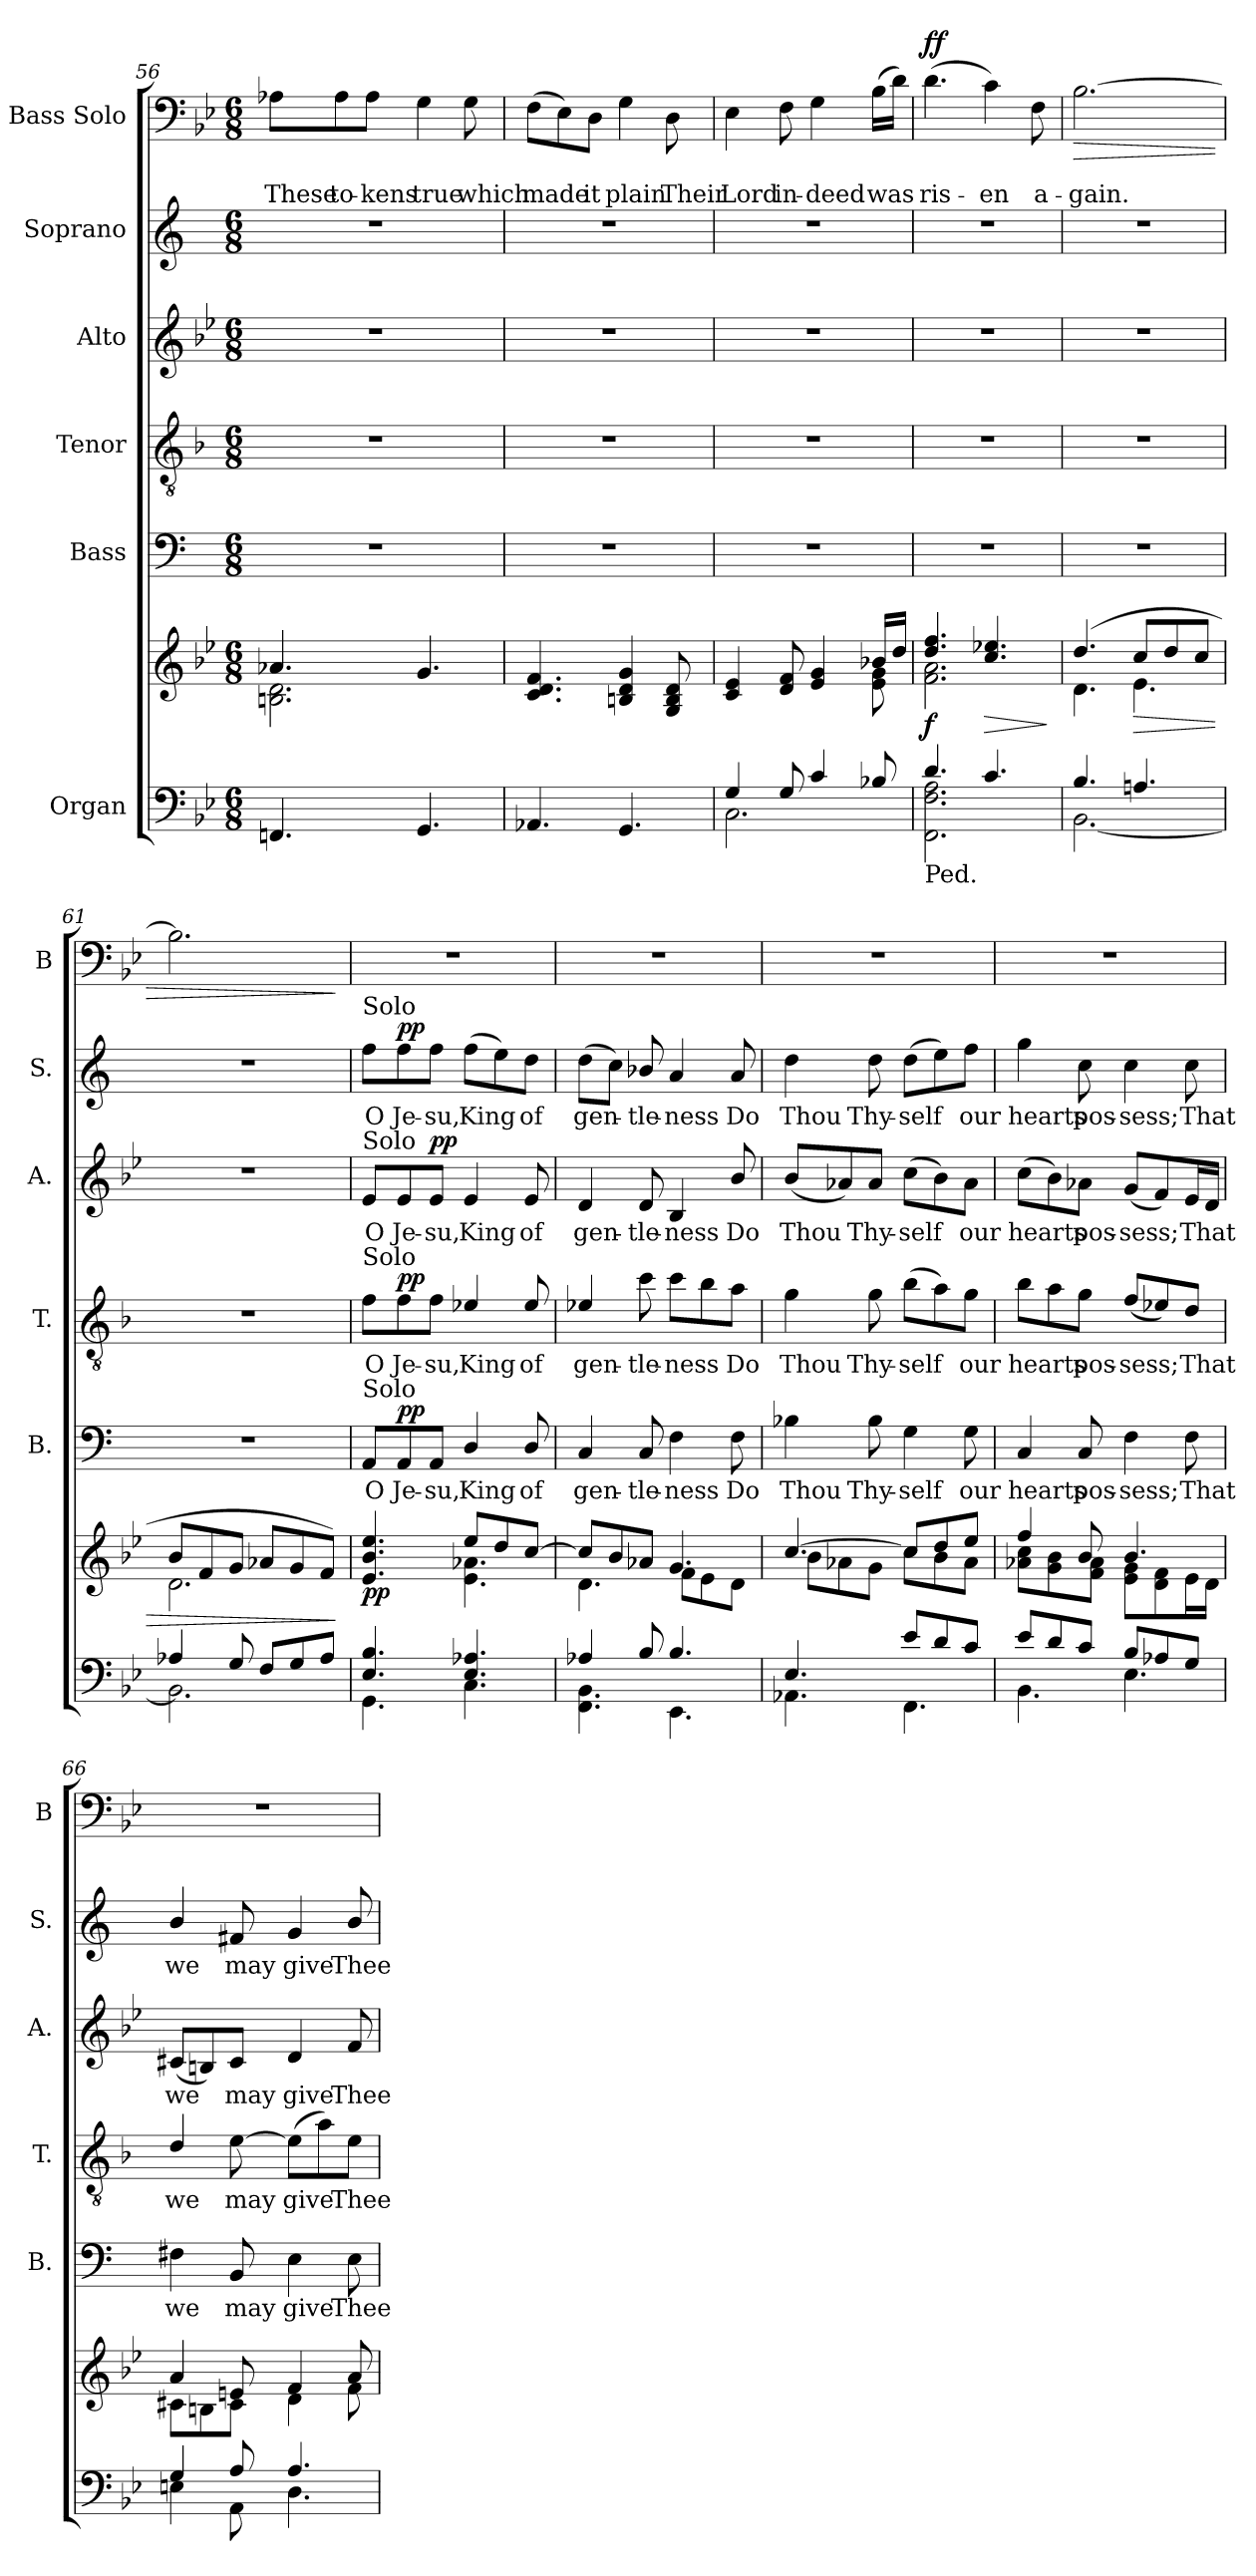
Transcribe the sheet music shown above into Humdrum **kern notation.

**kern	**kern	**dynam	**kern	**text	**dynam	**kern	**text	**dynam	**kern	**text	**dynam	**kern	**text	**dynam	**kern	**text	**text	**dynam
*part6	*part6	*part6	*part5	*part5	*part5	*part4	*part4	*part4	*part3	*part3	*part3	*part2	*part2	*part2	*part1	*part1	*part1	*part1
*staff7	*staff6	*staff6/7	*staff5	*staff5	*staff5	*staff4	*staff4	*staff4	*staff3	*staff3	*staff3	*staff2	*staff2	*staff2	*staff1	*staff1	*staff1	*staff1
*I"Organ	*	*	*I"Bass	*	*	*I"Tenor	*	*	*I"Alto	*	*	*I"Soprano	*	*	*I"Bass Solo	*	*	*
*	*	*	*I'B.	*	*	*I'T.	*	*	*I'A.	*	*	*I'S.	*	*	*I'B	*	*	*
*clefF4	*clefG2	*	*clefF4	*	*	*clefGv2	*	*	*clefG2	*	*	*clefG2	*	*	*clefF4	*	*	*
*	*	*	*ITrd1c2	*	*	*ITrd4c7	*	*	*	*	*	*ITrd1c2	*	*	*	*	*	*
*k[b-e-]	*k[b-e-]	*	*k[b-e-]	*	*	*k[b-e-]	*	*	*k[b-e-]	*	*	*k[b-e-]	*	*	*k[b-e-]	*	*	*
*B-:	*B-:	*	*B-:	*	*	*B-:	*	*	*B-:	*	*	*B-:	*	*	*B-:	*	*	*
*M6/8	*M6/8	*	*M6/8	*	*	*M6/8	*	*	*M6/8	*	*	*M6/8	*	*	*M6/8	*	*	*
=56	=56	=56	=56	=56	=56	=56	=56	=56	=56	=56	=56	=56	=56	=56	=56	=56	=56	=56
*	*^	*	*	*	*	*	*	*	*	*	*	*	*	*	*	*	*	*
4.FFn/	4.a-X/	2.Bn\ 2.d\	.	2.r	.	.	2.r	.	.	2.r	.	.	2.r	.	.	8A-X\L	.	These	.
.	.	.	.	.	.	.	.	.	.	.	.	.	.	.	.	8A-\	.	to-	.
.	.	.	.	.	.	.	.	.	.	.	.	.	.	.	.	8A-\J	.	-kens	.
4.GG/	4.g/	.	.	.	.	.	.	.	.	.	.	.	.	.	.	4G\	.	true	.
.	.	.	.	.	.	.	.	.	.	.	.	.	.	.	.	8G\	.	which	.
*	*v	*v	*	*	*	*	*	*	*	*	*	*	*	*	*	*	*	*	*
!!LO:LB:g=z
=57	=57	=57	=57	=57	=57	=57	=57	=57	=57	=57	=57	=57	=57	=57	=57	=57	=57	=57
4.AA-X/	4.c/ 4.d/ 4.f/	.	2.r	.	.	2.r	.	.	2.r	.	.	2.r	.	.	(8F\L	.	made	.
.	.	.	.	.	.	.	.	.	.	.	.	.	.	.	8E-\)	.	.	.
.	.	.	.	.	.	.	.	.	.	.	.	.	.	.	8D\J	.	it	.
4.GG/	4Bn/ 4d/ 4g/	.	.	.	.	.	.	.	.	.	.	.	.	.	4G\	.	plain	.
.	8G/ 8B/ 8d/	.	.	.	.	.	.	.	.	.	.	.	.	.	8D\	.	Their	.
=58	=58	=58	=58	=58	=58	=58	=58	=58	=58	=58	=58	=58	=58	=58	=58	=58	=58	=58
*^	*^	*	*	*	*	*	*	*	*	*	*	*	*	*	*	*	*	*
4G/	2.C\	4c/ 4e-/	2ryy	.	2.r	.	.	2.r	.	.	2.r	.	.	2.r	.	.	4E-\	.	Lord	.
8G/	.	8d/ 8f/	.	.	.	.	.	.	.	.	.	.	.	.	.	.	8F\	.	in-	.
4c/	.	4e-/ 4g/	.	.	.	.	.	.	.	.	.	.	.	.	.	.	4G\	.	-deed	.
.	.	.	8ryy	.	.	.	.	.	.	.	.	.	.	.	.	.	.	.	.	.
8B-X/	.	16b-X/LL	8e-\ 8g\	.	.	.	.	.	.	.	.	.	.	.	.	.	(16B-\LL	.	was	.
.	.	16dd/JJ	.	.	.	.	.	.	.	.	.	.	.	.	.	.	16d\JJ)	.	.	.
=59	=59	=59	=59	=59	=59	=59	=59	=59	=59	=59	=59	=59	=59	=59	=59	=59	=59	=59	=59	=59
!LO:TX:b:t=Ped.	!	!	!	!	!	!	!	!	!	!	!	!	!	!	!	!	!	!	!	!
!	!	!	!	!LO:DY:b	!	!	!	!	!	!	!	!	!	!	!	!	!	!	!	!LO:DY:a
4.d/	2.FF\ 2.F\ 2.A\	4.dd/ 4.ff/	2.f\ 2.a\	f	2.r	.	.	2.r	.	.	2.r	.	.	2.r	.	.	(>4.d\	.	ris-	ff
!	!	!	!	!LO:HP:b	!	!	!	!	!	!	!	!	!	!	!	!	!	!	!	!
4.c/	.	4.cc/ 4.ee-X/	.	>	.	.	.	.	.	.	.	.	.	.	.	.	4c\)	.	-en	.
.	.	.	.	.	.	.	.	.	.	.	.	.	.	.	.	.	8F\	.	a-	.
*v	*v	*	*	*	*	*	*	*	*	*	*	*	*	*	*	*	*	*	*	*
*	*v	*v	*	*	*	*	*	*	*	*	*	*	*	*	*	*	*	*	*
.	.	]	.	.	.	.	.	.	.	.	.	.	.	.	.	.	.	.
=60	=60	=60	=60	=60	=60	=60	=60	=60	=60	=60	=60	=60	=60	=60	=60	=60	=60	=60
*^	*^	*	*	*	*	*	*	*	*	*	*	*	*	*	*	*	*	*
!	!	!	!	!	!	!	!	!	!	!	!	!	!	!	!	!	!	!	!	!LO:HP:b
4.B-/	[<2.BB-\	(4.dd/	4.d\	.	2.r	.	.	2.r	.	.	2.r	.	.	2.r	.	.	[>2.B-\	.	-gain.	>
!	!	!	!	!LO:HP:b	!	!	!	!	!	!	!	!	!	!	!	!	!	!	!	!
4.An/	.	8cc/L	4.e-\	>	.	.	.	.	.	.	.	.	.	.	.	.	.	.	.	.
.	.	8dd/	.	.	.	.	.	.	.	.	.	.	.	.	.	.	.	.	.	.
.	.	8cc/J	.	.	.	.	.	.	.	.	.	.	.	.	.	.	.	.	.	.
=61	=61	=61	=61	=61	=61	=61	=61	=61	=61	=61	=61	=61	=61	=61	=61	=61	=61	=61	=61	=61
4A-X/	2.BB-\]	8b-/L	2.d\	.	2.r	.	.	2.r	.	.	2.r	.	.	2.r	.	.	2.B-\]	.	.	.
.	.	8f/	.	.	.	.	.	.	.	.	.	.	.	.	.	.	.	.	.	.
8G/	.	8g/J	.	.	.	.	.	.	.	.	.	.	.	.	.	.	.	.	.	.
8F/L	.	8a-X/L	.	.	.	.	.	.	.	.	.	.	.	.	.	.	.	.	.	.
8G/	.	8g/	.	.	.	.	.	.	.	.	.	.	.	.	.	.	.	.	.	.
8A-/J	.	8f/J)	.	.	.	.	.	.	.	.	.	.	.	.	.	.	.	.	.	.
*v	*v	*	*	*	*	*	*	*	*	*	*	*	*	*	*	*	*	*	*	*
*	*v	*v	*	*	*	*	*	*	*	*	*	*	*	*	*	*	*	*	*
.	.	]	.	.	.	.	.	.	.	.	.	.	.	.	.	.	.	]
!!LO:LB:g=z
=62	=62	=62	=62	=62	=62	=62	=62	=62	=62	=62	=62	=62	=62	=62	=62	=62	=62	=62
*^	*^	*	*	*	*	*	*	*	*	*	*	*	*	*	*	*	*	*
!	!	!	!	!	!	!	!	!	!	!	!	!	!	!LO:TX:a:t=Solo	!	!	!	!	!	!
!	!	!	!	!	!	!	!	!	!	!	!LO:TX:a:t=Solo	!	!	!	!	!	!	!	!	!
!	!	!	!	!	!	!	!	!LO:TX:a:t=Solo	!	!	!	!	!	!	!	!	!	!	!	!
!	!	!	!	!	!LO:TX:a:t=Solo	!	!	!	!	!	!	!	!	!	!	!	!	!	!	!
!	!	!	!	!LO:DY:b	!	!	!	!	!	!	!	!	!	!	!	!	!	!	!	!
4.E-/ 4.B-/	4.GG\	4.e-/ 4.b-/ 4.ee-/	4.ryy	pp	8GG/L	O	.	8B-\L	O	.	8e-/L	O	.	8ee-\L	O	.	2.r	.	.	.
!	!	!	!	!	!	!	!LO:DY:a	!	!	!LO:DY:a	!	!	!	!	!	!LO:DY:a	!	!	!	!
.	.	.	.	.	8GG/	Je-	pp	8B-\	Je-	pp	8e-/	Je-	.	8ee-\	Je-	pp	.	.	.	.
!	!	!	!	!	!	!	!	!	!	!	!	!	!LO:DY:a	!	!	!	!	!	!	!
.	.	.	.	.	8GG/J	-su,	.	8B-\J	-su,	.	8e-/J	-su,	pp	8ee-\J	-su,	.	.	.	.	.
4.E-/ 4.A-X/	4.C\	8ee-/L	4.e-\ 4.a-X\	.	4C/	King	.	4A-X/	King	.	4e-/	King	.	(8ee-\L	King	.	.	.	.	.
.	.	8dd/	.	.	.	.	.	.	.	.	.	.	.	8dd\)	.	.	.	.	.	.
.	.	[>8cc/J	.	.	8C/	of	.	8A-/	of	.	8e-/	of	.	8cc\J	of	.	.	.	.	.
=63	=63	=63	=63	=63	=63	=63	=63	=63	=63	=63	=63	=63	=63	=63	=63	=63	=63	=63	=63	=63
4A-X/	4.FF\ 4.BB-\	8cc/L]	4.d\	.	4BB-/	gen-	.	4A-X/	gen-	.	4d/	gen-	.	(8cc\L	gen-	.	2.r	.	.	.
.	.	8b-/	.	.	.	.	.	.	.	.	.	.	.	8b-\J)	.	.	.	.	.	.
8B-/	.	8a-X/J	.	.	8BB-/	-tle-	.	8f\	-tle-	.	8d/	-tle-	.	8a-X/	-tle-	.	.	.	.	.
4.B-/	4.EE-\	4.g/	8f\L	.	4E-\	-ness	.	8f\L	-ness	.	4B-/	-ness	.	4g/	-ness	.	.	.	.	.
.	.	.	8e-\	.	.	.	.	8e-\	.	.	.	.	.	.	.	.	.	.	.	.
.	.	.	8d\J	.	8E-\	Do	.	8d\J	Do	.	8b-/	Do	.	8g/	Do	.	.	.	.	.
=64	=64	=64	=64	=64	=64	=64	=64	=64	=64	=64	=64	=64	=64	=64	=64	=64	=64	=64	=64	=64
4.E-/	4.AA-X\	[>4.cc/	8b-\L	.	4A-X\	Thou	.	4c\	Thou	.	(8b-/L	Thou	.	4cc\	Thou	.	2.r	.	.	.
.	.	.	8a-X\	.	.	.	.	.	.	.	8a-X/)	.	.	.	.	.	.	.	.	.
.	.	.	8g\J	.	8A-\	Thy-	.	8c\	Thy-	.	8a-/J	Thy-	.	8cc\	Thy-	.	.	.	.	.
8e-/L	4.FF\	8cc/L]	8cc\L	.	4F\	-self	.	(8e-\L	-self	.	(8cc\L	-self	.	(8cc\L	-self	.	.	.	.	.
8d/	.	8dd/	8b-\	.	.	.	.	8d\)	.	.	8b-\)	.	.	8dd\)	.	.	.	.	.	.
8c/J	.	8ee-/J	8a-\J	.	8F\	our	.	8c\J	our	.	8a-\J	our	.	8ee-\J	our	.	.	.	.	.
!!LO:PB:g=z
=65	=65	=65	=65	=65	=65	=65	=65	=65	=65	=65	=65	=65	=65	=65	=65	=65	=65	=65	=65	=65
8e-/L	4.BB-\	4ff/	8a-X\ 8cc\L	.	4BB-/	hearts	.	8e-\L	hearts	.	(8cc\L	hearts	.	4ff\	hearts	.	2.r	.	.	.
8d/	.	.	8g\ 8b-\	.	.	.	.	8d\	.	.	8b-\)	.	.	.	.	.	.	.	.	.
8c/J	.	8b-/	8f\ 8a-\J	.	8BB-/	pos-	.	8c\J	pos-	.	8a-X\J	pos-	.	8b-\	pos-	.	.	.	.	.
8B-/L	4.E-\	4.b-/	8e-\ 8g\L	.	4E-\	-sess;	.	(8B-/L	-sess;	.	(8g/L	-sess;	.	4b-\	-sess;	.	.	.	.	.
8A-X/	.	.	8d\ 8f\	.	.	.	.	8A-X/)	.	.	8f/)	.	.	.	.	.	.	.	.	.
8G/J	.	.	16e-\L	.	8E-\	That	.	8G/J	That	.	16e-/L	That	.	8b-\	That	.	.	.	.	.
.	.	.	16d\JJ	.	.	.	.	.	.	.	16d/JJ	.	.	.	.	.	.	.	.	.
=66	=66	=66	=66	=66	=66	=66	=66	=66	=66	=66	=66	=66	=66	=66	=66	=66	=66	=66	=66	=66
4G/	4En\	4a/	8c#X\L	.	4En\	we	.	4G/	we	.	(8c#X/L	we	.	4a/	we	.	2.r	.	.	.
.	.	.	8Bn\	.	.	.	.	.	.	.	8Bn/)	.	.	.	.	.	.	.	.	.
8A/	8AA\	8en/	8c#\J	.	8AA/	may	.	[8A\	may	.	8c#/J	may	.	8en/	may	.	.	.	.	.
4.A/	4.D\	4f/	4d\	.	4D\	give	.	(8A\L]	give	.	4d/	give	.	4f/	give	.	.	.	.	.
.	.	.	.	.	.	.	.	8d\)	.	.	.	.	.	.	.	.	.	.	.	.
.	.	8a/	8f\	.	8D\	Thee	.	8A\J	Thee	.	8f/	Thee	.	8a/	Thee	.	.	.	.	.
*v	*v	*	*	*	*	*	*	*	*	*	*	*	*	*	*	*	*	*	*	*
*	*v	*v	*	*	*	*	*	*	*	*	*	*	*	*	*	*	*	*	*
=	=	=	=	=	=	=	=	=	=	=	=	=	=	=	=	=	=	=
*-	*-	*-	*-	*-	*-	*-	*-	*-	*-	*-	*-	*-	*-	*-	*-	*-	*-	*-
